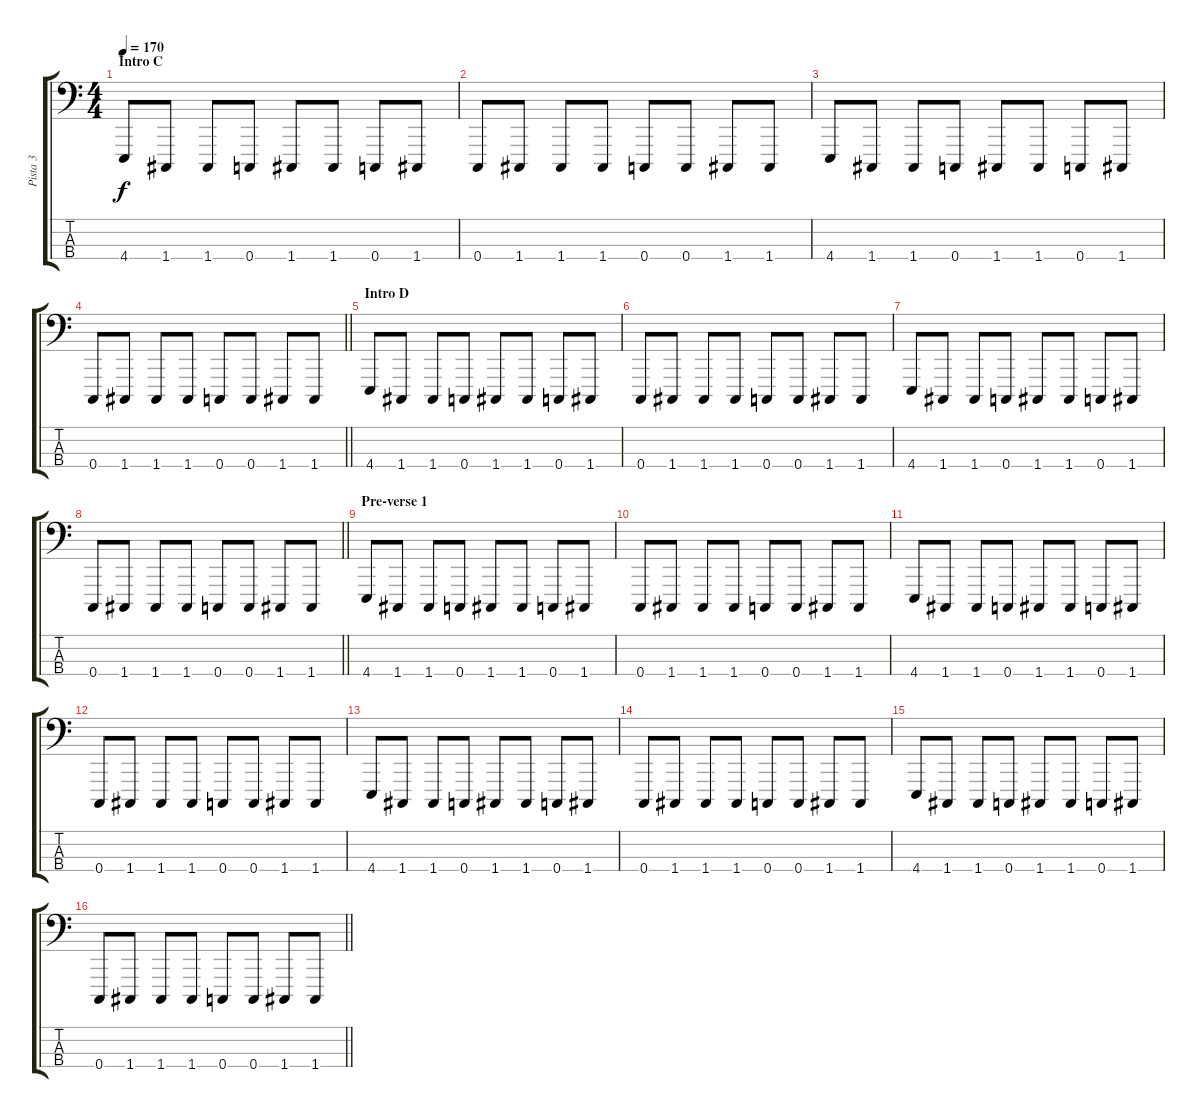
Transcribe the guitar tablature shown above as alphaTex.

\track ("Pista 3" "Pista 3") {instrument lead8bassandlead}
\staff {score tabs}
\tuning (F2 C2 G1 C1) {hide}
\ts (4 4)
\section ("" "Intro C")
\tempo 170
\clef f4
\ks c
4.4.8{dy f} 1.4.8 1.4.8 0.4.8 1.4.8 1.4.8 0.4.8 1.4.8 |
0.4.8 1.4.8 1.4.8 1.4.8 0.4.8 0.4.8 1.4.8 1.4.8 |
4.4.8 1.4.8 1.4.8 0.4.8 1.4.8 1.4.8 0.4.8 1.4.8 |
\barLineRight lightlight
0.4.8 1.4.8 1.4.8 1.4.8 0.4.8 0.4.8 1.4.8 1.4.8 |
\section ("" "Intro D")
4.4.8 1.4.8 1.4.8 0.4.8 1.4.8 1.4.8 0.4.8 1.4.8 |
0.4.8 1.4.8 1.4.8 1.4.8 0.4.8 0.4.8 1.4.8 1.4.8 |
4.4.8 1.4.8 1.4.8 0.4.8 1.4.8 1.4.8 0.4.8 1.4.8 |
\barLineRight lightlight
0.4.8 1.4.8 1.4.8 1.4.8 0.4.8 0.4.8 1.4.8 1.4.8 |
\section ("" "Pre-verse 1")
4.4.8 1.4.8 1.4.8 0.4.8 1.4.8 1.4.8 0.4.8 1.4.8 |
0.4.8 1.4.8 1.4.8 1.4.8 0.4.8 0.4.8 1.4.8 1.4.8 |
4.4.8 1.4.8 1.4.8 0.4.8 1.4.8 1.4.8 0.4.8 1.4.8 |
0.4.8 1.4.8 1.4.8 1.4.8 0.4.8 0.4.8 1.4.8 1.4.8 |
4.4.8 1.4.8 1.4.8 0.4.8 1.4.8 1.4.8 0.4.8 1.4.8 |
0.4.8 1.4.8 1.4.8 1.4.8 0.4.8 0.4.8 1.4.8 1.4.8 |
4.4.8 1.4.8 1.4.8 0.4.8 1.4.8 1.4.8 0.4.8 1.4.8 |
\barLineRight lightlight
0.4.8 1.4.8 1.4.8 1.4.8 0.4.8 0.4.8 1.4.8 1.4.8
